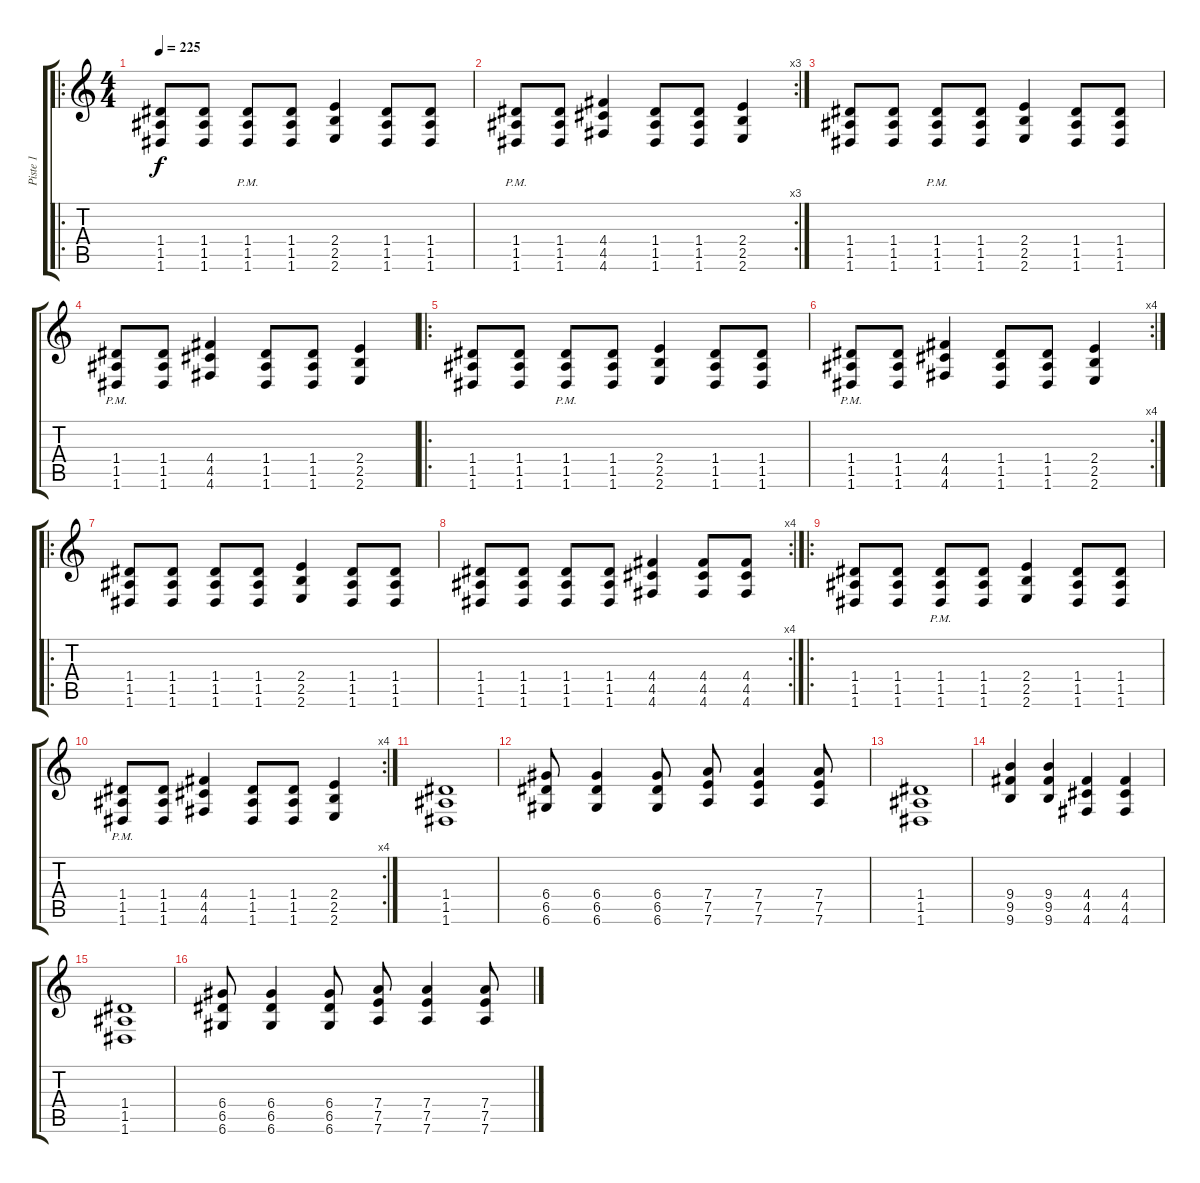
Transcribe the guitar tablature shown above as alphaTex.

\track ("Piste 1" "Piste 1") {instrument overdrivenguitar}
\staff {score tabs}
\tuning (E4 B3 G3 D3 A2 D2) {hide}
\ro
\ts (4 4)
\tempo 225
\clef g2
\ks c
(1.4 1.5 1.6).8{dy f} (1.4 1.5 1.6).8 (1.4{pm} 1.5{pm} 1.6{pm}).8 (1.4 1.5 1.6).8 (2.4 2.5 2.6).4 (1.4 1.5 1.6).8 (1.4 1.5 1.6).8 |
\rc 3
(1.4{pm} 1.5{pm} 1.6{pm}).8 (1.4 1.5 1.6).8 (4.4 4.5 4.6).4 (1.4 1.5 1.6).8 (1.4 1.5 1.6).8 (2.4 2.5 2.6).4 |
(1.4 1.5 1.6).8 (1.4 1.5 1.6).8 (1.4{pm} 1.5{pm} 1.6{pm}).8 (1.4 1.5 1.6).8 (2.4 2.5 2.6).4 (1.4 1.5 1.6).8 (1.4 1.5 1.6).8 |
(1.4{pm} 1.5{pm} 1.6{pm}).8 (1.4 1.5 1.6).8 (4.4 4.5 4.6).4 (1.4 1.5 1.6).8 (1.4 1.5 1.6).8 (2.4 2.5 2.6).4 |
\ro
(1.4 1.5 1.6).8 (1.4 1.5 1.6).8 (1.4{pm} 1.5{pm} 1.6{pm}).8 (1.4 1.5 1.6).8 (2.4 2.5 2.6).4 (1.4 1.5 1.6).8 (1.4 1.5 1.6).8 |
\rc 4
(1.4{pm} 1.5{pm} 1.6{pm}).8 (1.4 1.5 1.6).8 (4.4 4.5 4.6).4 (1.4 1.5 1.6).8 (1.4 1.5 1.6).8 (2.4 2.5 2.6).4 |
\ro
(1.4 1.5 1.6).8 (1.4 1.5 1.6).8 (1.4 1.5 1.6).8 (1.4 1.5 1.6).8 (2.4 2.5 2.6).4 (1.4 1.5 1.6).8 (1.4 1.5 1.6).8 |
\rc 4
(1.4 1.5 1.6).8 (1.4 1.5 1.6).8 (1.4 1.5 1.6).8 (1.4 1.5 1.6).8 (4.4 4.5 4.6).4 (4.4 4.5 4.6).8 (4.4 4.5 4.6).8 |
\ro
(1.4 1.5 1.6).8 (1.4 1.5 1.6).8 (1.4{pm} 1.5{pm} 1.6{pm}).8 (1.4 1.5 1.6).8 (2.4 2.5 2.6).4 (1.4 1.5 1.6).8 (1.4 1.5 1.6).8 |
\rc 4
(1.4{pm} 1.5{pm} 1.6{pm}).8 (1.4 1.5 1.6).8 (4.4 4.5 4.6).4 (1.4 1.5 1.6).8 (1.4 1.5 1.6).8 (2.4 2.5 2.6).4 |
(1.4 1.5 1.6).1 |
(6.4 6.5 6.6).8 (6.4 6.5 6.6).4 (6.4 6.5 6.6).8 (7.4 7.5 7.6).8 (7.4 7.5 7.6).4 (7.4 7.5 7.6).8 |
(1.4 1.5 1.6).1 |
(9.4 9.5 9.6).4 (9.4 9.5 9.6).4 (4.4 4.5 4.6).4 (4.4 4.5 4.6).4 |
(1.4 1.5 1.6).1 |
(6.4 6.5 6.6).8 (6.4 6.5 6.6).4 (6.4 6.5 6.6).8 (7.4 7.5 7.6).8 (7.4 7.5 7.6).4 (7.4 7.5 7.6).8
